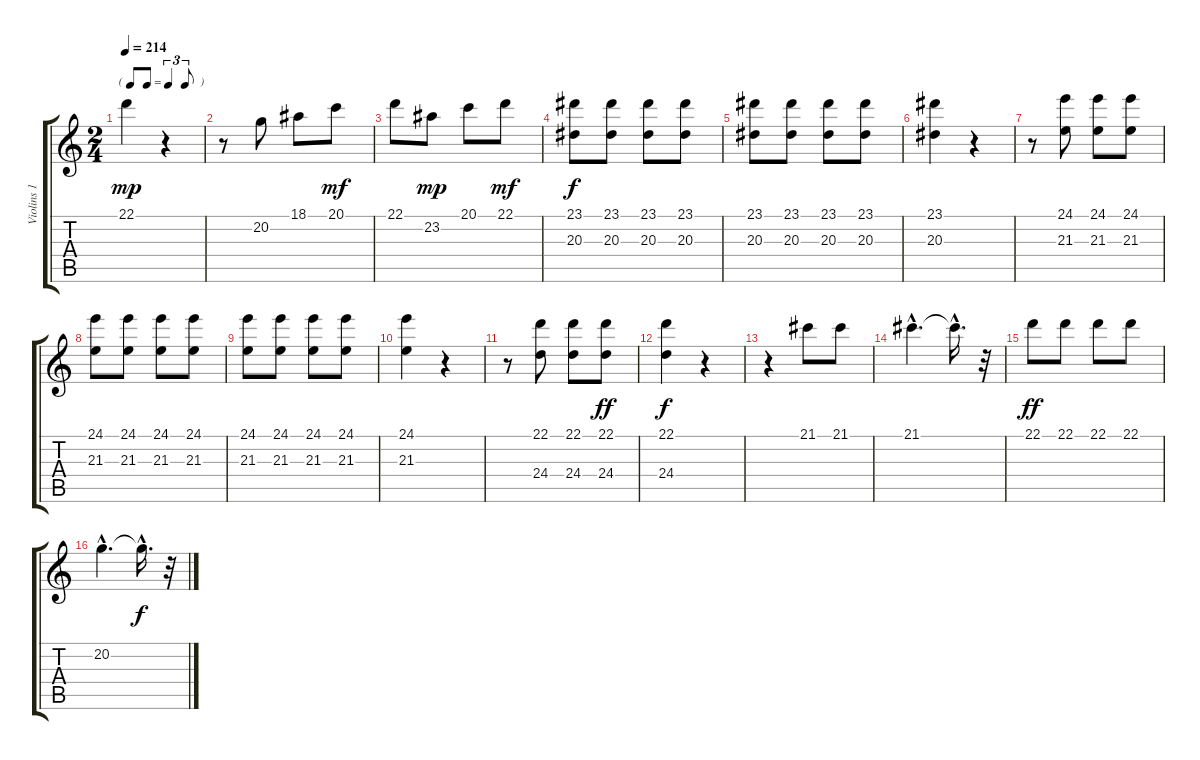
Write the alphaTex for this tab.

\track ("Violins 1" "Violins 1") {instrument stringensemble1}
\staff {score tabs}
\tuning (E4 B3 G3 D3 A2 E2) {hide}
\ts (2 4)
\tf triplet8th
\tempo 214
\clef g2
\ks c
22.1.4{dy mp} r.4 |
r.8 20.2.8 18.1.8 20.1.8{dy mf} |
22.1.8 23.2.8{dy mp} 20.1.8 22.1.8{dy mf} |
(23.1 20.3).8{dy f} (23.1 20.3).8 (23.1 20.3).8 (23.1 20.3).8 |
(23.1 20.3).8 (23.1 20.3).8 (23.1 20.3).8 (23.1 20.3).8 |
(23.1 20.3).4 r.4 |
r.8 (24.1 21.3).8 (24.1 21.3).8 (24.1 21.3).8 |
(24.1 21.3).8 (24.1 21.3).8 (24.1 21.3).8 (24.1 21.3).8 |
(24.1 21.3).8 (24.1 21.3).8 (24.1 21.3).8 (24.1 21.3).8 |
(24.1 21.3).4 r.4 |
r.8 (22.1 24.4).8 (22.1 24.4).8 (22.1 24.4).8{dy ff} |
(22.1 24.4).4{dy f} r.4 |
r.4 21.1.8 21.1.8 |
21.1{hac}.4{d} 21.1{hac t}.16{d} r.32 |
22.1.8{dy ff} 22.1.8 22.1.8 22.1.8 |
20.2{hac}.4{d} 20.2{hac t}.16{d dy f} r.32
